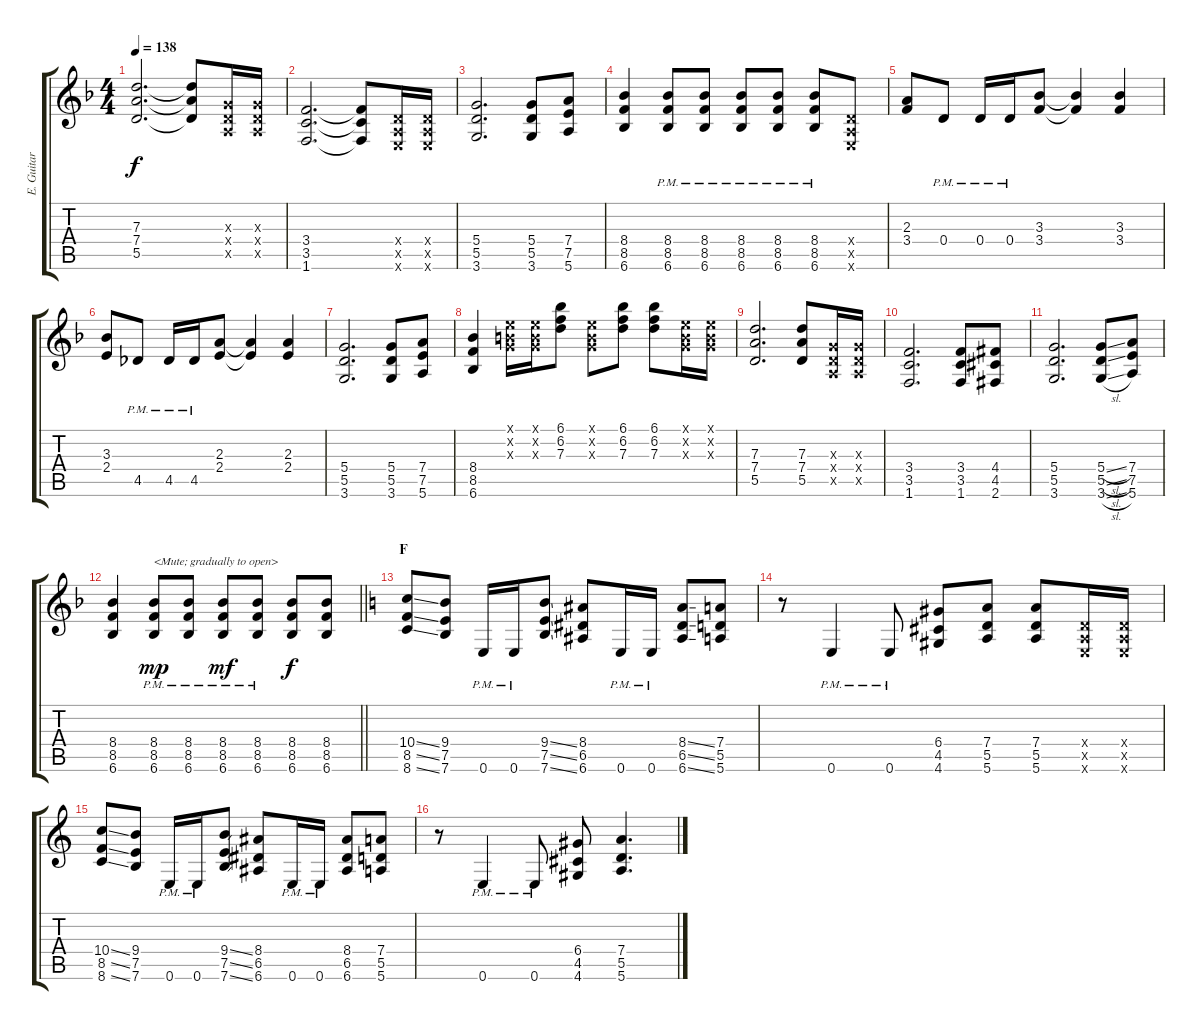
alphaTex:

\track ("E. Guitar I" "E. Guitar ") {instrument overdrivenguitar}
\staff {score tabs}
\tuning (E4 B3 G3 D3 A2 E2) {hide}
\ts (4 4)
\tempo 138
\clef g2
\ks f
(7.3 7.4 5.5).2{d dy f} (7.3{t} 7.4{t} 5.5{t}).8 (0.3{x} 0.4{x} 0.5{x}).16 (0.3{x} 0.4{x} 0.5{x}).16 |
(3.4 3.5 1.6).2{d} (3.4{t} 3.5{t} 1.6{t}).8 (0.4{x} 0.5{x} 0.6{x}).16 (0.4{x} 0.5{x} 0.6{x}).16 |
(5.4 5.5 3.6).2{d} (5.4 5.5 3.6).8 (7.4 7.5 5.6).8 |
(8.4 8.5 6.6).4 (8.4{pm} 8.5{pm} 6.6{pm}).8 (8.4{pm} 8.5{pm} 6.6{pm}).8 (8.4{pm} 8.5{pm} 6.6{pm}).8 (8.4{pm} 8.5{pm} 6.6{pm}).8 (8.4{pm} 8.5{pm} 6.6{pm}).8 (0.4{x} 0.5{x} 0.6{x}).8 |
(2.3 3.4).8 0.4{pm}.8 0.4{pm}.16 0.4{pm}.16 (3.3 3.4).8 (3.3{t} 3.4{t}).4 (3.3 3.4).4 |
(3.3 2.4).8 4.5{pm}.8 4.5{pm}.16 4.5{pm}.16 (2.3 2.4).8 (2.3{t} 2.4{t}).4 (2.3 2.4).4 |
(5.4 5.5 3.6).2{d} (5.4 5.5 3.6).8 (7.4 7.5 5.6).8 |
(8.4 8.5 6.6).4 (0.1{x} 0.2{x} 0.3{x}).16 (0.1{x} 0.2{x} 0.3{x}).16 (6.1 6.2 7.3).8 (0.1{x} 0.2{x} 0.3{x}).8 (6.1 6.2 7.3).8 (6.1 6.2 7.3).8 (0.1{x} 0.2{x} 0.3{x}).16 (0.1{x} 0.2{x} 0.3{x}).16 |
(7.3 7.4 5.5).2{d} (7.3 7.4 5.5).8 (0.3{x} 0.4{x} 0.5{x}).16 (0.3{x} 0.4{x} 0.5{x}).16 |
(3.4 3.5 1.6).2{d} (3.4 3.5 1.6).8 (4.4{acc #} 4.5{acc #} 2.6{acc #}).8 |
(5.4 5.5 3.6).2{d} (5.4{sl} 5.5{sl} 3.6{sl}).8 (7.4 7.5 5.6).8 |
\barLineRight lightlight
(8.4 8.5 6.6).4 (8.4{pm} 8.5{pm} 6.6{pm}).8{txt "<Mute; gradually to open>" dy mp} (8.4{pm} 8.5{pm} 6.6{pm}).8 (8.4{pm} 8.5{pm} 6.6{pm}).8{dy mf} (8.4{pm} 8.5{pm} 6.6{pm}).8 (8.4 8.5 6.6).8{dy f} (8.4 8.5 6.6).8 |
\section ("" "F")
\ks c
(10.4{ss} 8.5{ss} 8.6{ss}).8 (9.4 7.5 7.6).8 0.6{pm}.16 0.6{pm}.16 (9.4{ss} 7.5{ss} 7.6{ss}).8 (8.4 6.5 6.6).8 0.6{pm}.16 0.6{pm}.16 (8.4{ss} 6.5{ss} 6.6{ss}).8 (7.4 5.5 5.6).8 |
r.8 0.6{pm}.4 0.6{pm}.8 (6.4 4.5 4.6).8 (7.4 5.5 5.6).8 (7.4 5.5 5.6).8 (0.4{x} 0.5{x} 0.6{x}).16 (0.4{x} 0.5{x} 0.6{x}).16 |
(10.4{ss} 8.5{ss} 8.6{ss}).8 (9.4 7.5 7.6).8 0.6{pm}.16 0.6{pm}.16 (9.4{ss} 7.5{ss} 7.6{ss}).8 (8.4 6.5 6.6).8 0.6{pm}.16 0.6{pm}.16 (8.4 6.5 6.6).8 (7.4 5.5 5.6).8 |
r.8 0.6{pm}.4 0.6{pm}.8 (6.4 4.5 4.6).8 (7.4 5.5 5.6).4{d}
